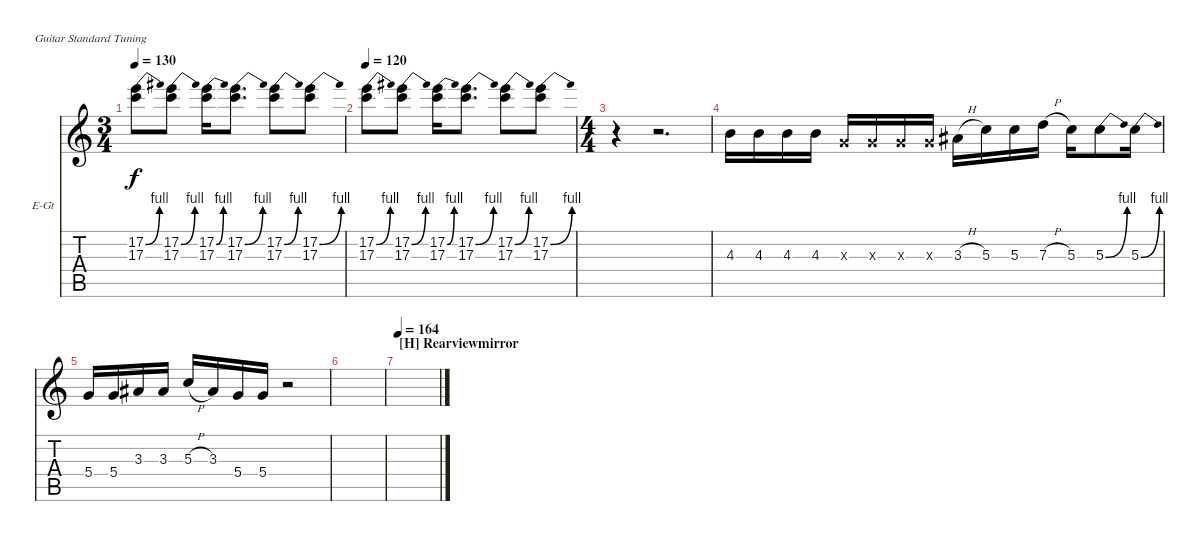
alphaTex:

\defaultSystemsLayout 4
\bracketExtendMode nobrackets
\firstSystemTrackNameOrientation horizontal
\otherSystemsTrackNameOrientation horizontal
\track ("Mike McCready (Drive)" "E-Gt") {instrument overdrivenguitar}
\staff {score tabs}
\tuning (E4 B3 G3 D3 A2 E2)
\ts (3 4)
\tempo 130
\clef g2
\ks c
(17.2{be (bend 0 0 60 4)} 17.3).8{dy f} (17.2{be (bend 0 0 60 4)} 17.3).8 (17.2{be (bend 0 0 60 4)} 17.3).16 (17.2{be (bend 0 0 60 4)} 17.3).8{d} (17.2{be (bend 0 0 60 4)} 17.3).8 (17.2{be (bend 0 0 60 4)} 17.3).8 |
\tempo 120
(17.2{be (bend 0 0 60 4)} 17.3).8 (17.2{be (bend 0 0 60 4)} 17.3).8 (17.2{be (bend 0 0 60 4)} 17.3).16 (17.2{be (bend 0 0 60 4)} 17.3).8{d} (17.2{be (bend 0 0 60 4)} 17.3).8 (17.2{be (bend 0 0 60 4)} 17.3).8 |
\ts (4 4)
r.4 r.2{d} |
4.3.16 4.3.16 4.3.16 4.3.16 0.3{x}.16 0.3{x}.16 0.3{x}.16 0.3{x}.16 3.3{h}.16 5.3.16 5.3.16 7.3{h}.16 5.3.16 5.3{be (bend 0 0 60 4)}.8 5.3{be (bend 0 0 60 4)}.16 |
5.4.16 5.4.16 3.3.16 3.3.16 5.3{h}.16 3.3.16 5.4.16 5.4.16 r.2 |
|
\section ("H" "Rearviewmirror")
\tempo 164
